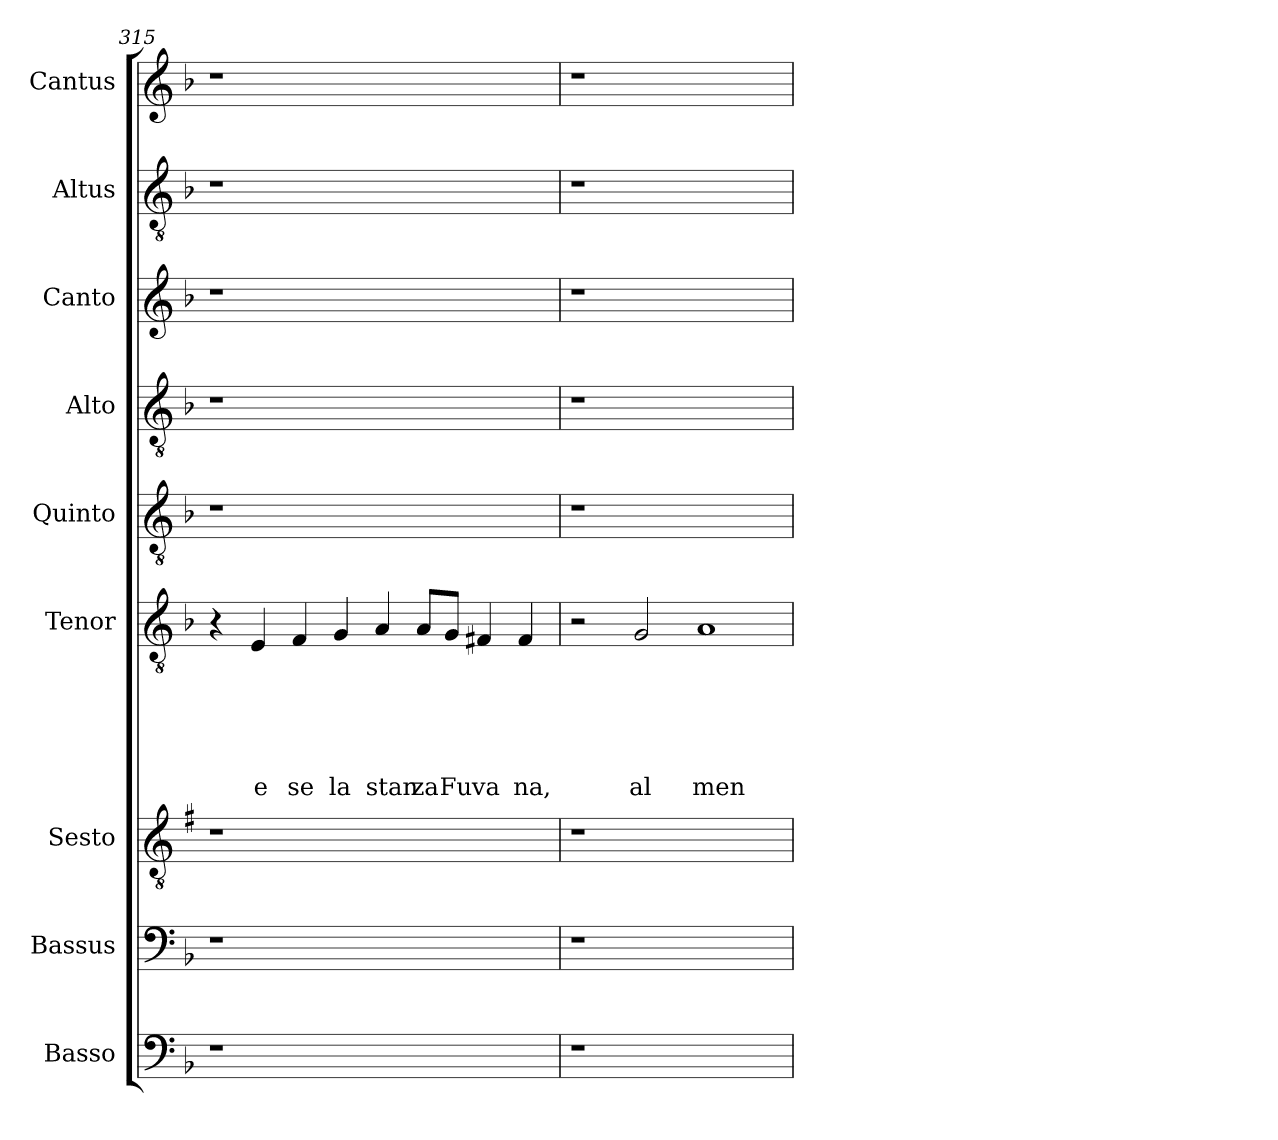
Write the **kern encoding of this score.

**kern	**kern	**kern	**kern	**text	**text	**text	**text	**text	**text	**kern	**kern	**kern	**kern	**kern
*part9	*part8	*part7	*part6	*part6	*part6	*part6	*part6	*part6	*part6	*part5	*part4	*part3	*part2	*part1
*staff9	*staff8	*staff7	*staff6	*staff6	*staff6	*staff6	*staff6	*staff6	*staff6	*staff5	*staff4	*staff3	*staff2	*staff1
*I"Basso	*I"Bassus	*I"Sesto	*I"Tenor	*	*	*	*	*	*	*I"Quinto	*I"Alto	*I"Canto	*I"Altus	*I"Cantus
*	*	*I'Sesto	*I'Tenor	*	*	*	*	*	*	*I'Quinto	*I'Alto	*I'Canto	*I'Altus	*I'Cantus
!!LO:LB:g=z
*clefF4	*clefF4	*clefGv2	*clefGv2	*	*	*	*	*	*	*clefGv2	*clefGv2	*clefG2	*clefGv2	*clefG2
*k[b-]	*k[b-]	*k[f#]	*k[b-]	*	*	*	*	*	*	*k[b-]	*k[b-]	*k[b-]	*k[b-]	*k[b-]
*F:	*F:	*G:	*F:	*	*	*	*	*	*	*F:	*F:	*F:	*F:	*F:
=315	=315	=315	=315	=315	=315	=315	=315	=315	=315	=315	=315	=315	=315	=315
1r	1r	1r	4r	.	.	.	.	.	.	1r	1r	1r	1r	1r
!	!	!	!	!	!	!	!	!	!LO:LY:b	!	!	!	!	!
.	.	.	4E/	.	.	.	.	.	e	.	.	.	.	.
!	!	!	!	!	!	!	!	!	!LO:LY:b	!	!	!	!	!
.	.	.	4F/	.	.	.	.	.	se	.	.	.	.	.
!	!	!	!	!	!	!	!	!	!LO:LY:b	!	!	!	!	!
.	.	.	4G/	.	.	.	.	.	la	.	.	.	.	.
!	!	!	!	!	!	!	!	!	!LO:LY:b	!	!	!	!	!
1ryy	1ryy	1ryy	4A/	.	.	.	.	.	stan	1ryy	1ryy	1ryy	1ryy	1ryy
!	!	!	!	!	!	!	!	!	!LO:LY:b	!	!	!	!	!
.	.	.	8A/L	.	.	.	.	.	za	.	.	.	.	.
!	!	!	!	!	!	!	!	!	!LO:LY:b	!	!	!	!	!
.	.	.	8G/J	.	.	.	.	.	Fu	.	.	.	.	.
!	!	!	!	!	!	!	!	!	!LO:LY:b	!	!	!	!	!
.	.	.	4F#X/	.	.	.	.	.	va	.	.	.	.	.
!	!	!	!	!	!	!	!	!	!LO:LY:b	!	!	!	!	!
.	.	.	4F#/	.	.	.	.	.	na,	.	.	.	.	.
=316	=316	=316	=316	=316	=316	=316	=316	=316	=316	=316	=316	=316	=316	=316
1r	1r	1r	2r	.	.	.	.	.	.	1r	1r	1r	1r	1r
!	!	!	!	!	!	!	!	!	!LO:LY:b	!	!	!	!	!
.	.	.	2G/	.	.	.	.	.	al	.	.	.	.	.
!	!	!	!	!	!	!	!	!	!LO:LY:b	!	!	!	!	!
1ryy	1ryy	1ryy	1A	.	.	.	.	.	men	1ryy	1ryy	1ryy	1ryy	1ryy
=	=	=	=	=	=	=	=	=	=	=	=	=	=	=
*-	*-	*-	*-	*-	*-	*-	*-	*-	*-	*-	*-	*-	*-	*-
